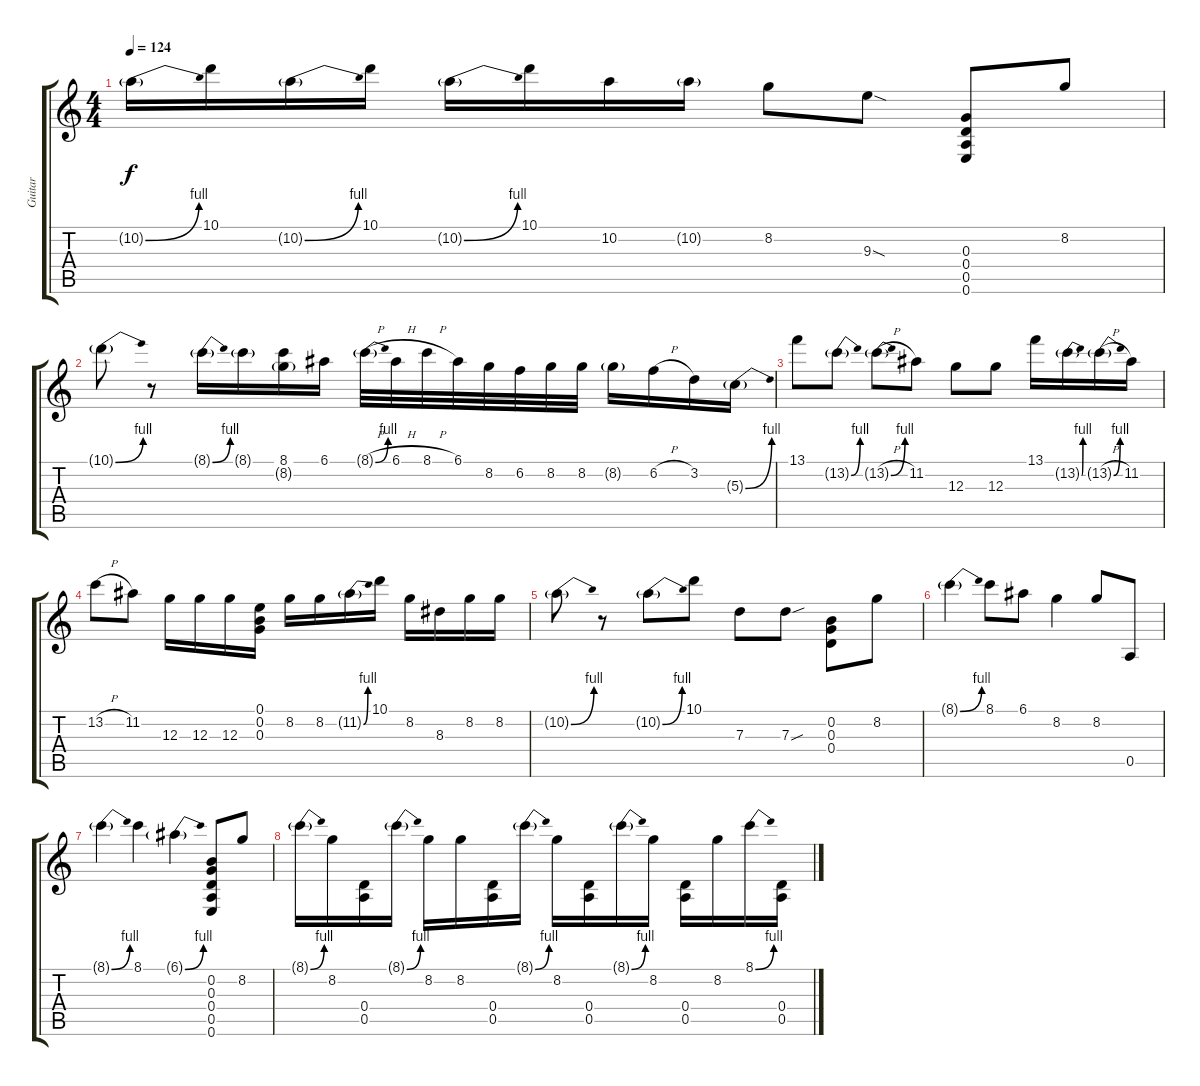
\track ("Guitar" "Guitar") {instrument distortionguitar}
\staff {score tabs}
\tuning (E4 B3 G3 D3 A2 E2) {hide}
\ts (4 4)
\tempo 124
\clef g2
\ks c
10.2{be (bend 0 0 60 4) g}.16{dy f} 10.1.16 10.2{be (bend 0 0 60 4) g}.16 10.1.16 10.2{be (bend 0 0 60 4) g}.16 10.1.16 10.2.16 10.2{g}.16 8.2.8 9.3{sod}.8 (0.3 0.4 0.5 0.6).8 8.2.8 |
10.1{be (bend 0 0 60 4) g}.8 r.8 8.1{be (bend 0 0 60 4) g}.16 8.1{g}.16 (8.1 8.2{g}).16 6.1.16 8.1{be (bend 0 0 60 4) h g}.32 6.1{h}.32 8.1{h}.32 6.1.32 8.2.32 6.2.32 8.2.32 8.2.32 8.2{g}.16 6.2{h}.16 3.2.16 5.3{be (bend 0 0 60 4) g}.16 |
13.1.8 13.2{be (bend 0 0 60 4) g}.8 13.2{be (bend 0 0 60 4) h g}.8 11.2.8 12.3.8 12.3.8 13.1.16 13.2{be (bend 0 0 60 4) g}.16 13.2{be (bend 0 0 60 4) h g}.16 11.2.16 |
13.2{h}.8 11.2.8 12.3.16 12.3.16 12.3.16 (0.1 0.2 0.3).16 8.2.16 8.2.16 11.2{be (bend 0 0 60 4) g}.16 10.1.16 8.2.16 8.3.16 8.2.16 8.2.16 |
10.2{be (bend 0 0 60 4) g}.8 r.8 10.2{be (bend 0 0 60 4) g}.8 10.1.8 7.3.8 7.3{sou}.8 (0.2 0.3 0.4).8 8.2.8 |
8.1{be (bend 0 0 60 4) g}.4 8.1.8 6.1.8 8.2.4 8.2.8 0.5.8 |
8.1{be (bend 0 0 60 4) g}.4 8.1.4 6.1{be (bend 0 0 60 4) g}.4 (0.2 0.3 0.4 0.5 0.6).8 8.2.8 |
8.1{be (bend 0 0 60 4) g}.16 8.2.16 (0.4 0.5).16 8.1{be (bend 0 0 60 4) g}.16 8.2.16 8.2.16 (0.4 0.5).16 8.1{be (bend 0 0 60 4) g}.16 8.2.16 (0.4 0.5).16 8.1{be (bend 0 0 60 4) g}.16 8.2.16 (0.4 0.5).16 8.2.16 8.1{be (bend 0 0 60 4)}.16 (0.4 0.5).16
